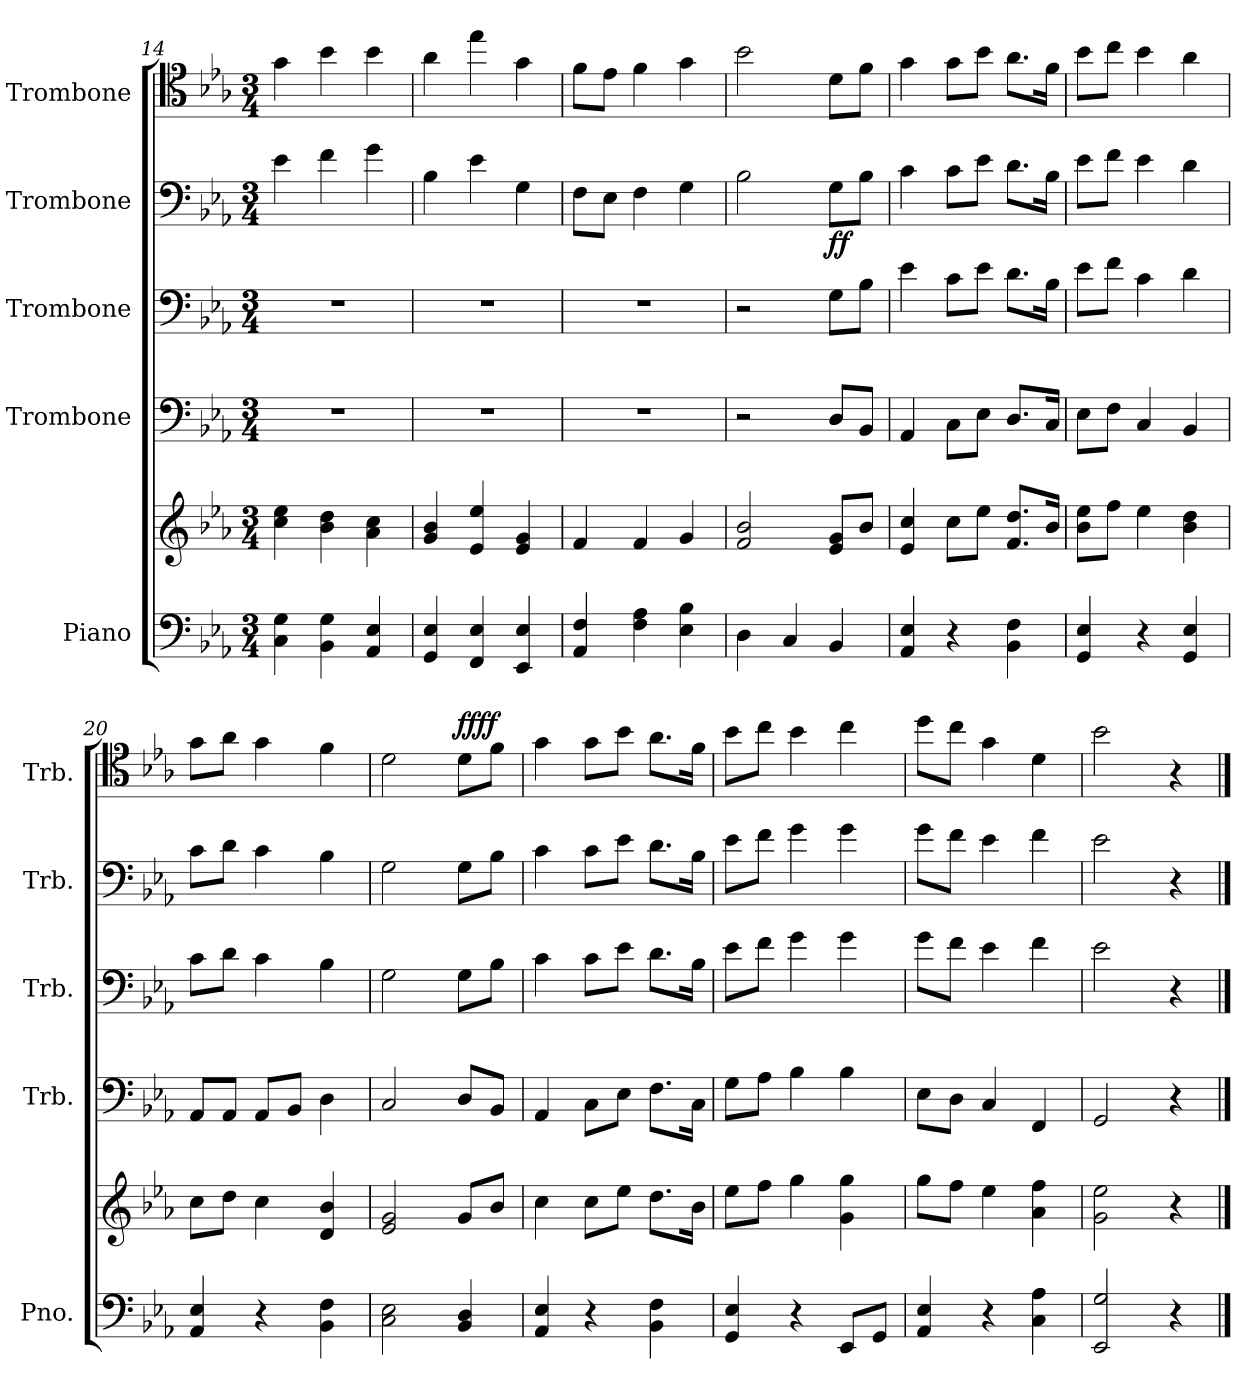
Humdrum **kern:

**kern	**kern	**dynam	**kern	**kern	**kern	**dynam	**kern	**dynam
*part5	*part5	*part5	*part4	*part3	*part2	*part2	*part1	*part1
*staff6	*staff5	*staff5/6	*staff4	*staff3	*staff2	*staff2	*staff1	*staff1
*I"Piano	*	*	*I"Trombone	*I"Trombone	*I"Trombone	*	*I"Trombone	*
*I'Pno.	*	*	*I'Trb.	*I'Trb.	*I'Trb.	*	*I'Trb.	*
!!LO:PB:g=z
*clefF4	*clefG2	*	*clefF4	*clefF4	*clefF4	*	*clefC4	*
*k[b-e-a-]	*k[b-e-a-]	*	*k[b-e-a-]	*k[b-e-a-]	*k[b-e-a-]	*	*k[b-e-a-]	*
*M3/4	*M3/4	*	*M3/4	*M3/4	*M3/4	*	*M3/4	*
=14	=14	=14	=14	=14	=14	=14	=14	=14
4C\ 4G\	4cc\ 4ee-\	.	2.r	2.r	4e-\	.	4g\	.
4BB-\ 4G\	4b-\ 4dd\	.	.	.	4f\	.	4b-\	.
4AA-/ 4E-/	4a-\ 4cc\	.	.	.	4g\	.	4b-\	.
=15	=15	=15	=15	=15	=15	=15	=15	=15
4GG/ 4E-/	4g/ 4b-/	.	2.r	2.r	4B-\	.	4a-\	.
4FF/ 4E-/	4e-/ 4ee-/	.	.	.	4e-\	.	4ee-\	.
4EE-/ 4E-/	4e-/ 4g/	.	.	.	4G\	.	4g\	.
=16	=16	=16	=16	=16	=16	=16	=16	=16
4AA-/ 4F/	4f/	.	2.r	2.r	8F\L	.	8f\L	.
.	.	.	.	.	8E-\J	.	8e-\J	.
4F\ 4A-\	4f/	.	.	.	4F\	.	4f\	.
4E-\ 4B-\	4g/	.	.	.	4G\	.	4g\	.
=17	=17	=17	=17	=17	=17	=17	=17	=17
4D\	2f/ 2b-/	.	2r	2r	2B-\	.	2b-\	.
4C/	.	.	.	.	.	.	.	.
!	!	!	!	!	!	!LO:DY:b	!	!
!	!	!	!	!	!	!LO:DY:n=1:b	!	!LO:DY:b
!	!	!	!	!	!	!	!	!LO:DY:n=1:b
!	!	!	!	!	!	!	!	!LO:DY:n=2:a
!	!	!	!	!	!	!	!	!LO:DY:n=3:a
4BB-/	8e-/ 8g/L	.	8D/L	8G\L	8G\L	f f	8d\L	f f mf mf
!	!	!	!	!	!	!	!	!LO:DY:n=4:a
!	!	!	!	!	!	!	!	!LO:DY:n=5:a
!	!	!	!	!	!	!	!	!LO:DY:n=6:a
!	!	!	!	!	!	!	!	!LO:DY:n=7:a
.	8b-/J	.	8BB-/J	8B-\J	8B-\J	.	8f\J	f mp f mp
=18	=18	=18	=18	=18	=18	=18	=18	=18
4AA-/ 4E-/	4e-/ 4cc/	.	4AA-/	4e-\	4c\	.	4g\	.
4r	8cc\L	.	8C\L	8c\L	8c\L	.	8g\L	.
.	8ee-\J	.	8E-\J	8e-\J	8e-\J	.	8b-\J	.
4BB-\ 4F\	8.f/ 8.dd/L	.	8.D/L	8.d\L	8.d\L	.	8.a-\L	.
.	16b-/Jk	.	16C/Jk	16B-\Jk	16B-\Jk	.	16f\Jk	.
=19	=19	=19	=19	=19	=19	=19	=19	=19
4GG/ 4E-/	8b-\ 8ee-\L	.	8E-\L	8e-\L	8e-\L	.	8b-\L	.
.	8ff\J	.	8F\J	8f\J	8f\J	.	8cc\J	.
4r	4ee-\	.	4C/	4c\	4e-\	.	4b-\	.
4GG/ 4E-/	4b-\ 4dd\	.	4BB-/	4d\	4d\	.	4a-\	.
=20	=20	=20	=20	=20	=20	=20	=20	=20
4AA-/ 4E-/	8cc\L	.	8AA-/L	8c\L	8c\L	.	8g\L	.
.	8dd\J	.	8AA-/J	8d\J	8d\J	.	8a-\J	.
4r	4cc\	.	8AA-/L	4c\	4c\	.	4g\	.
.	.	.	8BB-/J	.	.	.	.	.
4BB-\ 4F\	4d/ 4b-/	.	4D\	4B-\	4B-\	.	4f\	.
!!LO:LB:g=z
=21	=21	=21	=21	=21	=21	=21	=21	=21
!	!	!LO:DY:b	!	!	!	!	!	!
!	!	!LO:DY:n=1:b	!	!	!	!LO:DY:b	!	!
!	!	!	!	!	!	!LO:DY:n=1:b	!	!LO:DY:b
!	!	!	!	!	!	!	!	!LO:DY:n=1:b
2C\ 2E-\	2e-/ 2g/	mp ff	2C/	2G\	2G\	mf mf	2d\	mf mf
!	!	!	!	!	!	!	!	!LO:DY:n=2:a
!	!	!	!	!	!	!	!	!LO:DY:n=3:a
4BB-/ 4D/	8g/L	.	8D/L	8G\L	8G\L	.	8d\L	ff ff
.	8b-/J	.	8BB-/J	8B-\J	8B-\J	.	8f\J	.
=22	=22	=22	=22	=22	=22	=22	=22	=22
4AA-/ 4E-/	4cc\	.	4AA-/	4c\	4c\	.	4g\	.
4r	8cc\L	.	8C\L	8c\L	8c\L	.	8g\L	.
.	8ee-\J	.	8E-\J	8e-\J	8e-\J	.	8b-\J	.
4BB-\ 4F\	8.dd\L	.	8.F\L	8.d\L	8.d\L	.	8.a-\L	.
.	16b-\Jk	.	16C\Jk	16B-\Jk	16B-\Jk	.	16f\Jk	.
=23	=23	=23	=23	=23	=23	=23	=23	=23
4GG/ 4E-/	8ee-\L	.	8G\L	8e-\L	8e-\L	.	8b-\L	.
.	8ff\J	.	8A-\J	8f\J	8f\J	.	8cc\J	.
4r	4gg\	.	4B-\	4g\	4g\	.	4b-\	.
8EE-/L	4g\ 4gg\	.	4B-\	4g\	4g\	.	4cc\	.
8GG/J	.	.	.	.	.	.	.	.
=24	=24	=24	=24	=24	=24	=24	=24	=24
4AA-/ 4E-/	8gg\L	.	8E-\L	8g\L	8g\L	.	8dd\L	.
.	8ff\J	.	8D\J	8f\J	8f\J	.	8cc\J	.
4r	4ee-\	.	4C/	4e-\	4e-\	.	4g\	.
4C\ 4A-\	4a-\ 4ff\	.	4FF/	4f\	4f\	.	4d\	.
=25	=25	=25	=25	=25	=25	=25	=25	=25
2EE-/ 2G/	2g\ 2ee-\	.	2GG/	2e-\	2e-\	.	2b-\	.
4r	4r	.	4r	4r	4r	.	4r	.
==	==	==	==	==	==	==	==	==
*-	*-	*-	*-	*-	*-	*-	*-	*-
